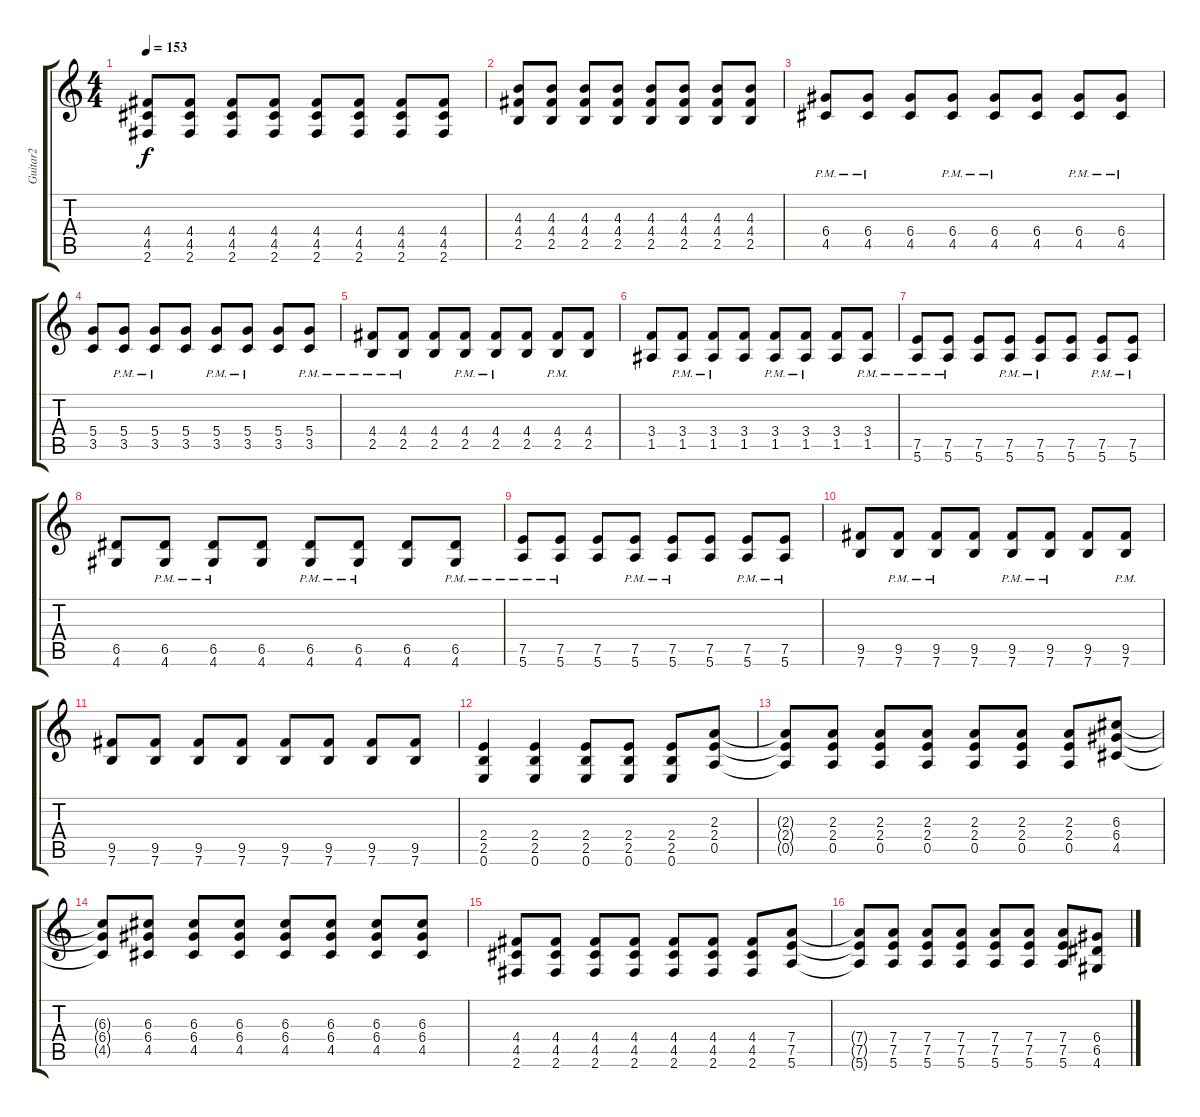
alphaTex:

\track ("Guitar2" "Guitar2") {instrument overdrivenguitar}
\staff {score tabs}
\tuning (E4 B3 G3 D3 A2 E2) {hide}
\ts (4 4)
\tempo 153
\clef g2
\ks c
(4.4{t} 4.5{t} 2.6{t}).8{dy f} (4.4 4.5 2.6).8 (4.4 4.5 2.6).8 (4.4 4.5 2.6).8 (4.4 4.5 2.6).8 (4.4 4.5 2.6).8 (4.4 4.5 2.6).8 (4.4 4.5 2.6).8 |
(4.3 4.4 2.5).8 (4.3 4.4 2.5).8 (4.3 4.4 2.5).8 (4.3 4.4 2.5).8 (4.3 4.4 2.5).8 (4.3 4.4 2.5).8 (4.3 4.4 2.5).8 (4.3 4.4 2.5).8 |
(6.4{pm} 4.5{pm}).8 (6.4{pm} 4.5{pm}).8 (6.4 4.5).8 (6.4{pm} 4.5{pm}).8 (6.4{pm} 4.5{pm}).8 (6.4 4.5).8 (6.4{pm} 4.5{pm}).8 (6.4{pm} 4.5{pm}).8 |
(5.4 3.5).8 (5.4{pm} 3.5{pm}).8 (5.4{pm} 3.5{pm}).8 (5.4 3.5).8 (5.4{pm} 3.5{pm}).8 (5.4{pm} 3.5{pm}).8 (5.4 3.5).8 (5.4{pm} 3.5{pm}).8 |
(4.4{pm} 2.5{pm}).8 (4.4{pm} 2.5{pm}).8 (4.4 2.5).8 (4.4{pm} 2.5{pm}).8 (4.4{pm} 2.5{pm}).8 (4.4 2.5).8 (4.4{pm} 2.5{pm}).8 (4.4 2.5).8 |
(3.4 1.5).8 (3.4{pm} 1.5{pm}).8 (3.4{pm} 1.5{pm}).8 (3.4 1.5).8 (3.4{pm} 1.5{pm}).8 (3.4{pm} 1.5{pm}).8 (3.4 1.5).8 (3.4{pm} 1.5{pm}).8 |
(7.5{pm} 5.6{pm}).8 (7.5{pm} 5.6{pm}).8 (7.5 5.6).8 (7.5{pm} 5.6{pm}).8 (7.5{pm} 5.6{pm}).8 (7.5 5.6).8 (7.5{pm} 5.6{pm}).8 (7.5{pm} 5.6{pm}).8 |
(6.5 4.6).8 (6.5{pm} 4.6{pm}).8 (6.5{pm} 4.6{pm}).8 (6.5 4.6).8 (6.5{pm} 4.6{pm}).8 (6.5{pm} 4.6{pm}).8 (6.5 4.6).8 (6.5{pm} 4.6{pm}).8 |
(7.5{pm} 5.6{pm}).8 (7.5{pm} 5.6{pm}).8 (7.5 5.6).8 (7.5{pm} 5.6{pm}).8 (7.5{pm} 5.6{pm}).8 (7.5 5.6).8 (7.5{pm} 5.6{pm}).8 (7.5{pm} 5.6{pm}).8 |
(9.5 7.6).8 (9.5{pm} 7.6{pm}).8 (9.5{pm} 7.6{pm}).8 (9.5 7.6).8 (9.5{pm} 7.6{pm}).8 (9.5{pm} 7.6{pm}).8 (9.5 7.6).8 (9.5{pm} 7.6{pm}).8 |
(9.5 7.6).8 (9.5 7.6).8 (9.5 7.6).8 (9.5 7.6).8 (9.5 7.6).8 (9.5 7.6).8 (9.5 7.6).8 (9.5 7.6).8 |
(2.4 2.5 0.6).4 (2.4 2.5 0.6).4 (2.4 2.5 0.6).8 (2.4 2.5 0.6).8 (2.4 2.5 0.6).8 (2.3 2.4 0.5).8 |
(2.3{t} 2.4{t} 0.5{t}).8 (2.3 2.4 0.5).8 (2.3 2.4 0.5).8 (2.3 2.4 0.5).8 (2.3 2.4 0.5).8 (2.3 2.4 0.5).8 (2.3 2.4 0.5).8 (6.3 6.4 4.5).8 |
(6.3{t} 6.4{t} 4.5{t}).8 (6.3 6.4 4.5).8 (6.3 6.4 4.5).8 (6.3 6.4 4.5).8 (6.3 6.4 4.5).8 (6.3 6.4 4.5).8 (6.3 6.4 4.5).8 (6.3 6.4 4.5).8 |
(4.4 4.5 2.6).8 (4.4 4.5 2.6).8 (4.4 4.5 2.6).8 (4.4 4.5 2.6).8 (4.4 4.5 2.6).8 (4.4 4.5 2.6).8 (4.4 4.5 2.6).8 (7.4 7.5 5.6).8 |
(7.4{t} 7.5{t} 5.6{t}).8 (7.4 7.5 5.6).8 (7.4 7.5 5.6).8 (7.4 7.5 5.6).8 (7.4 7.5 5.6).8 (7.4 7.5 5.6).8 (7.4 7.5 5.6).8 (6.4 6.5 4.6).8
